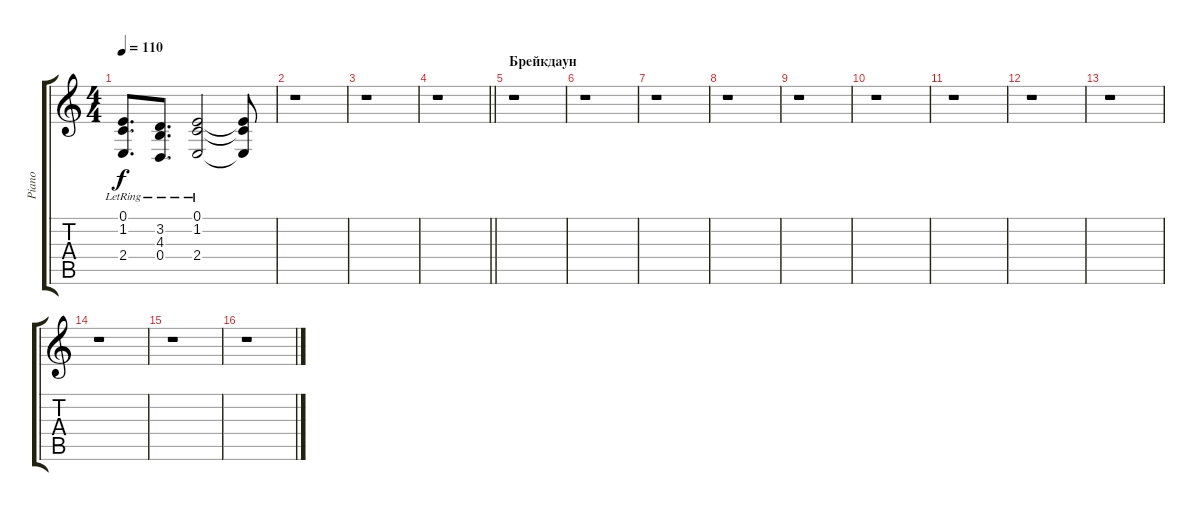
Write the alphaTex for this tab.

\track ("Piano" "Piano") {instrument brightacousticpiano}
\staff {score tabs}
\tuning (E4 B3 G3 D3 A2 E2) {hide}
\ts (4 4)
\tempo 110
\clef g2
\ks c
(0.1{lr} 1.2{lr} 2.4{lr}).8{d dy f} (3.2{lr} 4.3{lr} 0.4{lr}).8{d} (0.1{lr} 1.2{lr} 2.4{lr}).2 (0.1{t} 1.2{t} 2.4{t}).8 |
r.1 |
r.1 |
\barLineRight lightlight
r.1 |
\section ("" "Брейкдаун")
r.1 |
r.1 |
r.1 |
r.1 |
r.1 |
r.1 |
r.1 |
r.1 |
r.1 |
r.1 |
r.1 |
r.1
